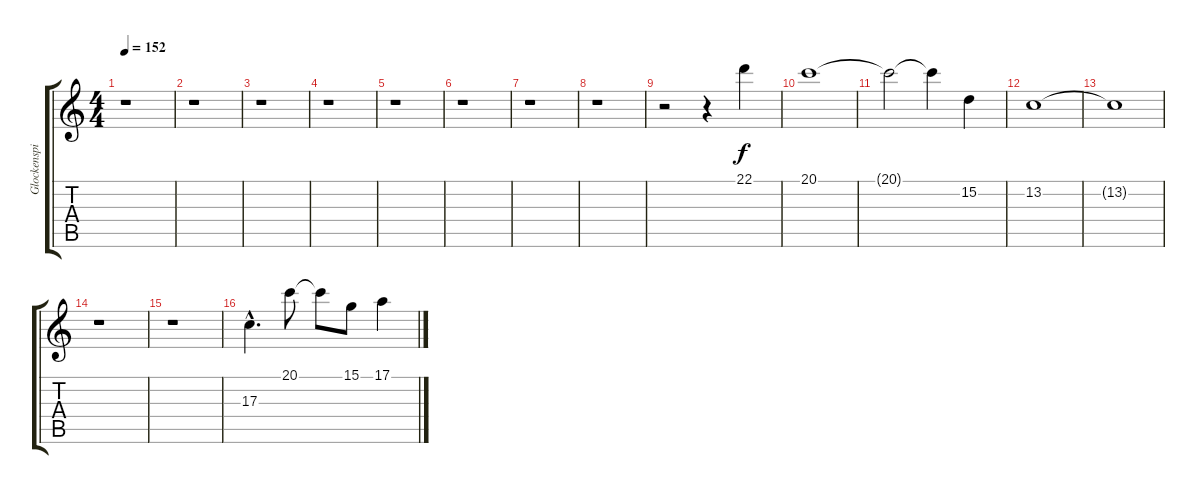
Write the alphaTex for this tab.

\track ("Glockenspiel" "Glockenspi") {instrument glockenspiel}
\staff {score tabs}
\tuning (E4 B3 G3 D3 A2 E2) {hide}
\ts (4 4)
\tempo 152
\clef g2
\ks c
r.1{dy f} |
r.1 |
r.1 |
r.1 |
r.1 |
r.1 |
r.1 |
r.1 |
r.2 r.4 22.1.4 |
20.1.1 |
20.1{t}.2 20.1{t}.4 15.2.4 |
13.2.1 |
13.2{t}.1 |
r.1 |
r.1 |
17.3{hac}.4{d} 20.1.8 20.1{t}.8 15.1.8 17.1.4
